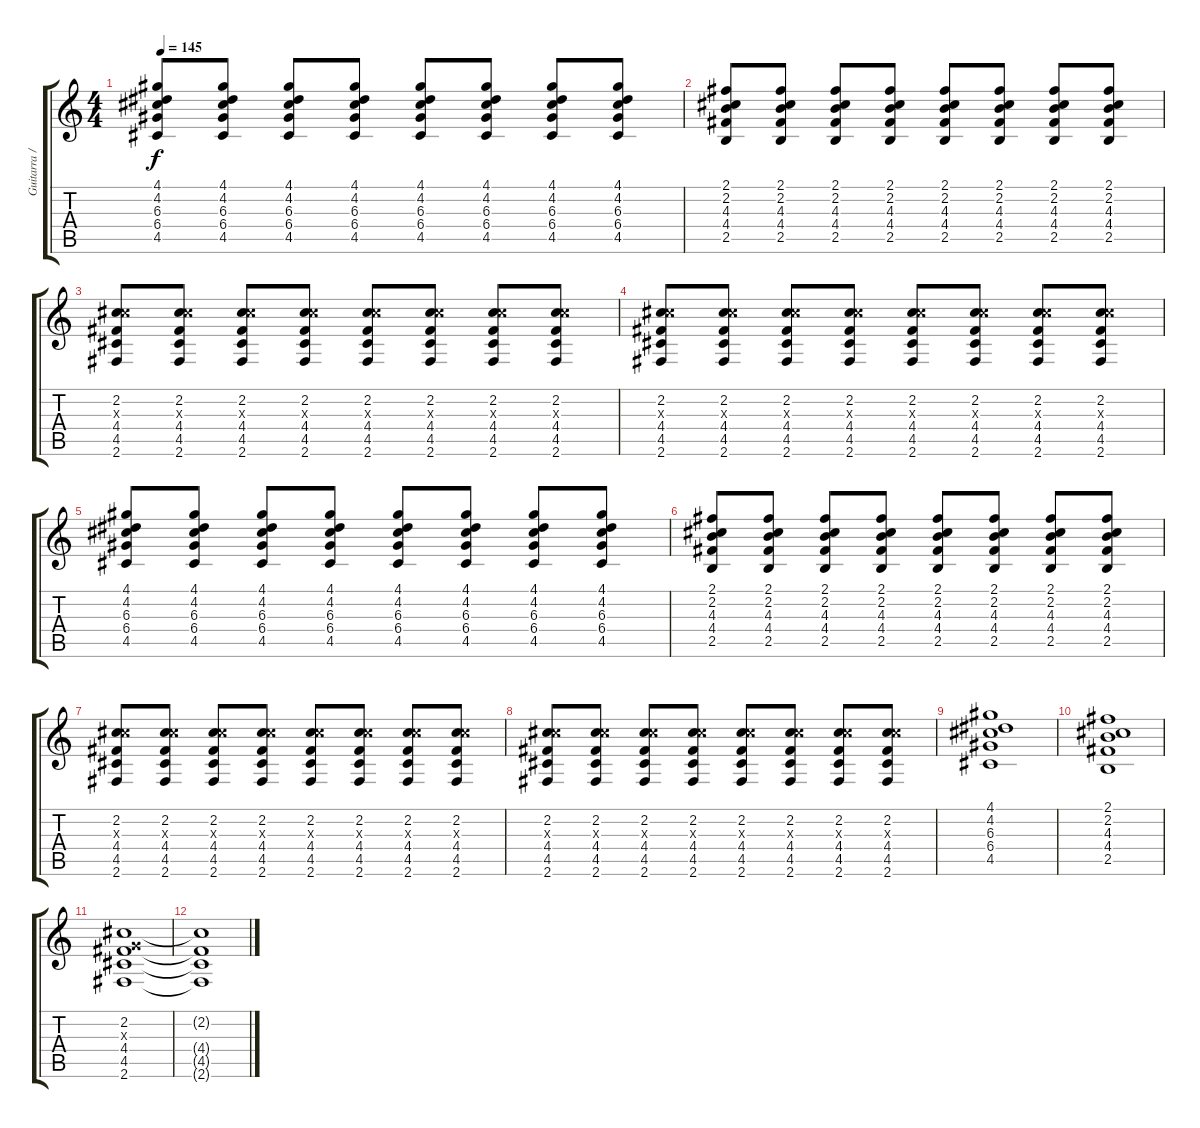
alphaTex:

\track ("Guitarra / Violão" "Guitarra /") {instrument acousticguitarsteel}
\staff {score tabs}
\tuning (E4 B3 G3 D3 A2 E2) {hide}
\ts (4 4)
\tempo 145
\clef g2
\ks c
(4.1 4.2 6.3 6.4 4.5).8{dy f volume 10 instrument distortionguitar} (4.1 4.2 6.3 6.4 4.5).8 (4.1 4.2 6.3 6.4 4.5).8 (4.1 4.2 6.3 6.4 4.5).8 (4.1 4.2 6.3 6.4 4.5).8 (4.1 4.2 6.3 6.4 4.5).8 (4.1 4.2 6.3 6.4 4.5).8 (4.1 4.2 6.3 6.4 4.5).8 |
(2.1 2.2 4.3 4.4 2.5).8 (2.1 2.2 4.3 4.4 2.5).8 (2.1 2.2 4.3 4.4 2.5).8 (2.1 2.2 4.3 4.4 2.5).8 (2.1 2.2 4.3 4.4 2.5).8 (2.1 2.2 4.3 4.4 2.5).8 (2.1 2.2 4.3 4.4 2.5).8 (2.1 2.2 4.3 4.4 2.5).8 |
(2.2 6.3{x} 4.4 4.5 2.6).8 (2.2 6.3{x} 4.4 4.5 2.6).8 (2.2 6.3{x} 4.4 4.5 2.6).8 (2.2 6.3{x} 4.4 4.5 2.6).8 (2.2 6.3{x} 4.4 4.5 2.6).8 (2.2 6.3{x} 4.4 4.5 2.6).8 (2.2 6.3{x} 4.4 4.5 2.6).8 (2.2 6.3{x} 4.4 4.5 2.6).8 |
(2.2 6.3{x} 4.4 4.5 2.6).8 (2.2 6.3{x} 4.4 4.5 2.6).8 (2.2 6.3{x} 4.4 4.5 2.6).8 (2.2 6.3{x} 4.4 4.5 2.6).8 (2.2 6.3{x} 4.4 4.5 2.6).8 (2.2 6.3{x} 4.4 4.5 2.6).8 (2.2 6.3{x} 4.4 4.5 2.6).8 (2.2 6.3{x} 4.4 4.5 2.6).8 |
(4.1 4.2 6.3 6.4 4.5).8{volume 10 instrument distortionguitar} (4.1 4.2 6.3 6.4 4.5).8 (4.1 4.2 6.3 6.4 4.5).8 (4.1 4.2 6.3 6.4 4.5).8 (4.1 4.2 6.3 6.4 4.5).8 (4.1 4.2 6.3 6.4 4.5).8 (4.1 4.2 6.3 6.4 4.5).8 (4.1 4.2 6.3 6.4 4.5).8 |
(2.1 2.2 4.3 4.4 2.5).8 (2.1 2.2 4.3 4.4 2.5).8 (2.1 2.2 4.3 4.4 2.5).8 (2.1 2.2 4.3 4.4 2.5).8 (2.1 2.2 4.3 4.4 2.5).8 (2.1 2.2 4.3 4.4 2.5).8 (2.1 2.2 4.3 4.4 2.5).8 (2.1 2.2 4.3 4.4 2.5).8 |
(2.2 6.3{x} 4.4 4.5 2.6).8 (2.2 6.3{x} 4.4 4.5 2.6).8 (2.2 6.3{x} 4.4 4.5 2.6).8 (2.2 6.3{x} 4.4 4.5 2.6).8 (2.2 6.3{x} 4.4 4.5 2.6).8 (2.2 6.3{x} 4.4 4.5 2.6).8 (2.2 6.3{x} 4.4 4.5 2.6).8 (2.2 6.3{x} 4.4 4.5 2.6).8 |
(2.2 6.3{x} 4.4 4.5 2.6).8 (2.2 6.3{x} 4.4 4.5 2.6).8 (2.2 6.3{x} 4.4 4.5 2.6).8 (2.2 6.3{x} 4.4 4.5 2.6).8 (2.2 6.3{x} 4.4 4.5 2.6).8 (2.2 6.3{x} 4.4 4.5 2.6).8 (2.2 6.3{x} 4.4 4.5 2.6).8 (2.2 6.3{x} 4.4 4.5 2.6).8 |
(4.1 4.2 6.3 6.4 4.5).1{instrument distortionguitar} |
(2.1 2.2 4.3 4.4 2.5).1 |
(2.2 0.3{x} 4.4 4.5 2.6).1 |
(2.2{t} 4.4{t} 4.5{t} 2.6{t}).1
